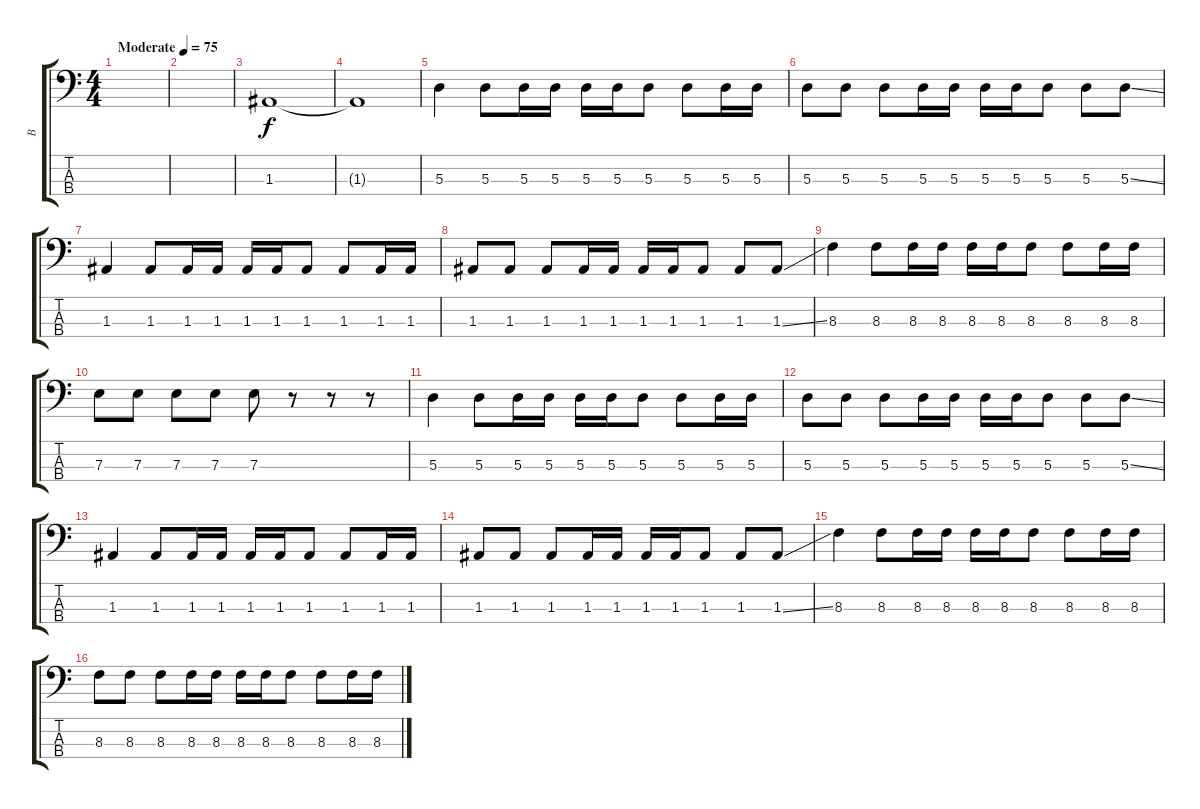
\track ("B" "B") {instrument electricbassfinger}
\staff {score tabs}
\tuning (G2 D2 A1 E1) {hide}
\ts (4 4)
\tempo (75 "Moderate")
\clef f4
\ks c
|
|
1.3.1 |
1.3{t}.1 |
5.3.4 5.3.8 5.3.16 5.3.16 5.3.16 5.3.16 5.3.8 5.3.8 5.3.16 5.3.16 |
5.3.8 5.3.8 5.3.8 5.3.16 5.3.16 5.3.16 5.3.16 5.3.8 5.3.8 5.3{ss}.8 |
1.3.4 1.3.8 1.3.16 1.3.16 1.3.16 1.3.16 1.3.8 1.3.8 1.3.16 1.3.16 |
1.3.8 1.3.8 1.3.8 1.3.16 1.3.16 1.3.16 1.3.16 1.3.8 1.3.8 1.3{ss}.8 |
8.3.4 8.3.8 8.3.16 8.3.16 8.3.16 8.3.16 8.3.8 8.3.8 8.3.16 8.3.16 |
7.3.8 7.3.8 7.3.8 7.3.8 7.3.8 r.8 r.8 r.8 |
5.3.4 5.3.8 5.3.16 5.3.16 5.3.16 5.3.16 5.3.8 5.3.8 5.3.16 5.3.16 |
5.3.8 5.3.8 5.3.8 5.3.16 5.3.16 5.3.16 5.3.16 5.3.8 5.3.8 5.3{ss}.8 |
1.3.4 1.3.8 1.3.16 1.3.16 1.3.16 1.3.16 1.3.8 1.3.8 1.3.16 1.3.16 |
1.3.8 1.3.8 1.3.8 1.3.16 1.3.16 1.3.16 1.3.16 1.3.8 1.3.8 1.3{ss}.8 |
8.3.4 8.3.8 8.3.16 8.3.16 8.3.16 8.3.16 8.3.8 8.3.8 8.3.16 8.3.16 |
8.3.8 8.3.8 8.3.8 8.3.16 8.3.16 8.3.16 8.3.16 8.3.8 8.3.8 8.3.16 8.3.16
